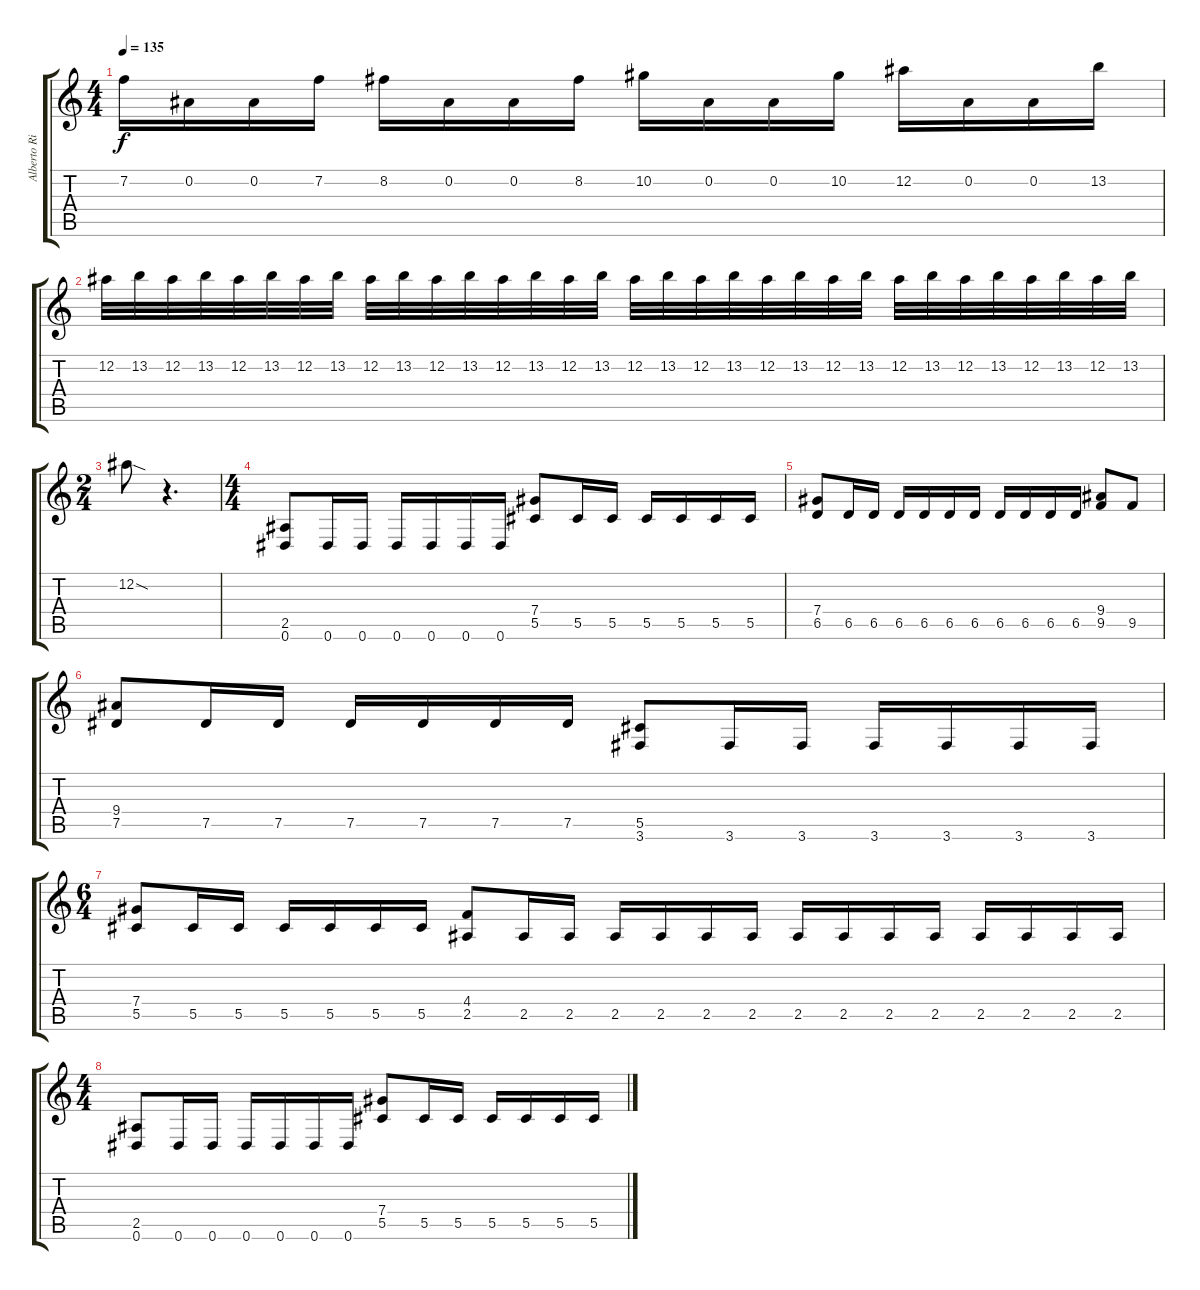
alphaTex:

\track ("Alberto Rionda" "Alberto Ri") {instrument distortionguitar}
\staff {score tabs}
\tuning (Eb4 Bb3 Gb3 Db3 Ab2 Eb2) {hide}
\ts (4 4)
\tempo 135
\clef g2
\ks c
7.2.16{dy f} 0.2.16 0.2.16 7.2.16 8.2.16 0.2.16 0.2.16 8.2.16 10.2.16 0.2.16 0.2.16 10.2.16 12.2.16 0.2.16 0.2.16 13.2.16 |
12.2.32 13.2.32 12.2.32 13.2.32 12.2.32 13.2.32 12.2.32 13.2.32 12.2.32 13.2.32 12.2.32 13.2.32 12.2.32 13.2.32 12.2.32 13.2.32 12.2.32 13.2.32 12.2.32 13.2.32 12.2.32 13.2.32 12.2.32 13.2.32 12.2.32 13.2.32 12.2.32 13.2.32 12.2.32 13.2.32 12.2.32 13.2.32 |
\ts (2 4)
12.2{sod}.8 r.4{d} |
\ts (4 4)
(2.5 0.6).8 0.6.16 0.6.16 0.6.16 0.6.16 0.6.16 0.6.16 (7.4 5.5).8 5.5.16 5.5.16 5.5.16 5.5.16 5.5.16 5.5.16 |
(7.4 6.5).8 6.5.16 6.5.16 6.5.16 6.5.16 6.5.16 6.5.16 6.5.16 6.5.16 6.5.16 6.5.16 (9.4 9.5).8 9.5.8 |
(9.4 7.5).8 7.5.16 7.5.16 7.5.16 7.5.16 7.5.16 7.5.16 (5.5 3.6).8 3.6.16 3.6.16 3.6.16 3.6.16 3.6.16 3.6.16 |
\ts (6 4)
(7.4 5.5).8 5.5.16 5.5.16 5.5.16 5.5.16 5.5.16 5.5.16 (4.4 2.5).8 2.5.16 2.5.16 2.5.16 2.5.16 2.5.16 2.5.16 2.5.16 2.5.16 2.5.16 2.5.16 2.5.16 2.5.16 2.5.16 2.5.16 |
\ts (4 4)
(2.5 0.6).8 0.6.16 0.6.16 0.6.16 0.6.16 0.6.16 0.6.16 (7.4 5.5).8 5.5.16 5.5.16 5.5.16 5.5.16 5.5.16 5.5.16
